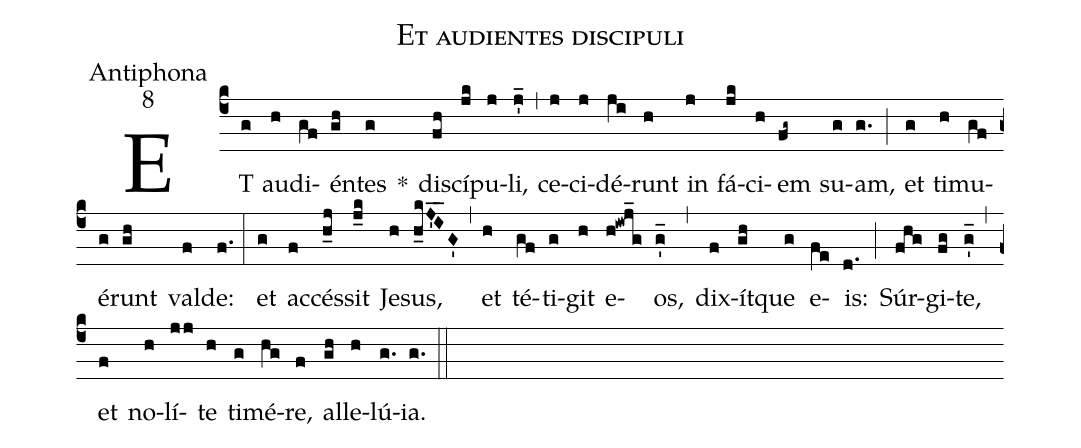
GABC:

name:Et audientes discipuli;
office-part:Antiphona;
mode:8;
%%
(c4) ET(g) au(h)di(gf)én(gh)tes(g) *() di(fh)scí(jk)pu(j)li,(j'_) (,) ce(j)ci(j)dé(ji)runt(h) in(j) fá(jk)ci(h)em(fg~) su(g)am,(g.) (;) et(g) ti(h)mu(gf)é(g)runt(gh) va(f)lde:(f.) (:) et(g) ac(f)cés(h_j)sit(j_k) Je(h)sus,(h_kJ'_I_G') (,) et(h) té(gf)ti(g)git(h) e(h!iwj_g)os,(g'_) (,) dix(f)ít(gh)que(g) e(fe)is:(d.) (;) Súr(fhg)gi(fg)te,(g'_) (,) et(f) no(h)lí(jj)te(h) ti(g)mé(hg)re,(f) al(gh)le(h)lú(g.)ia.(g.) (::)
